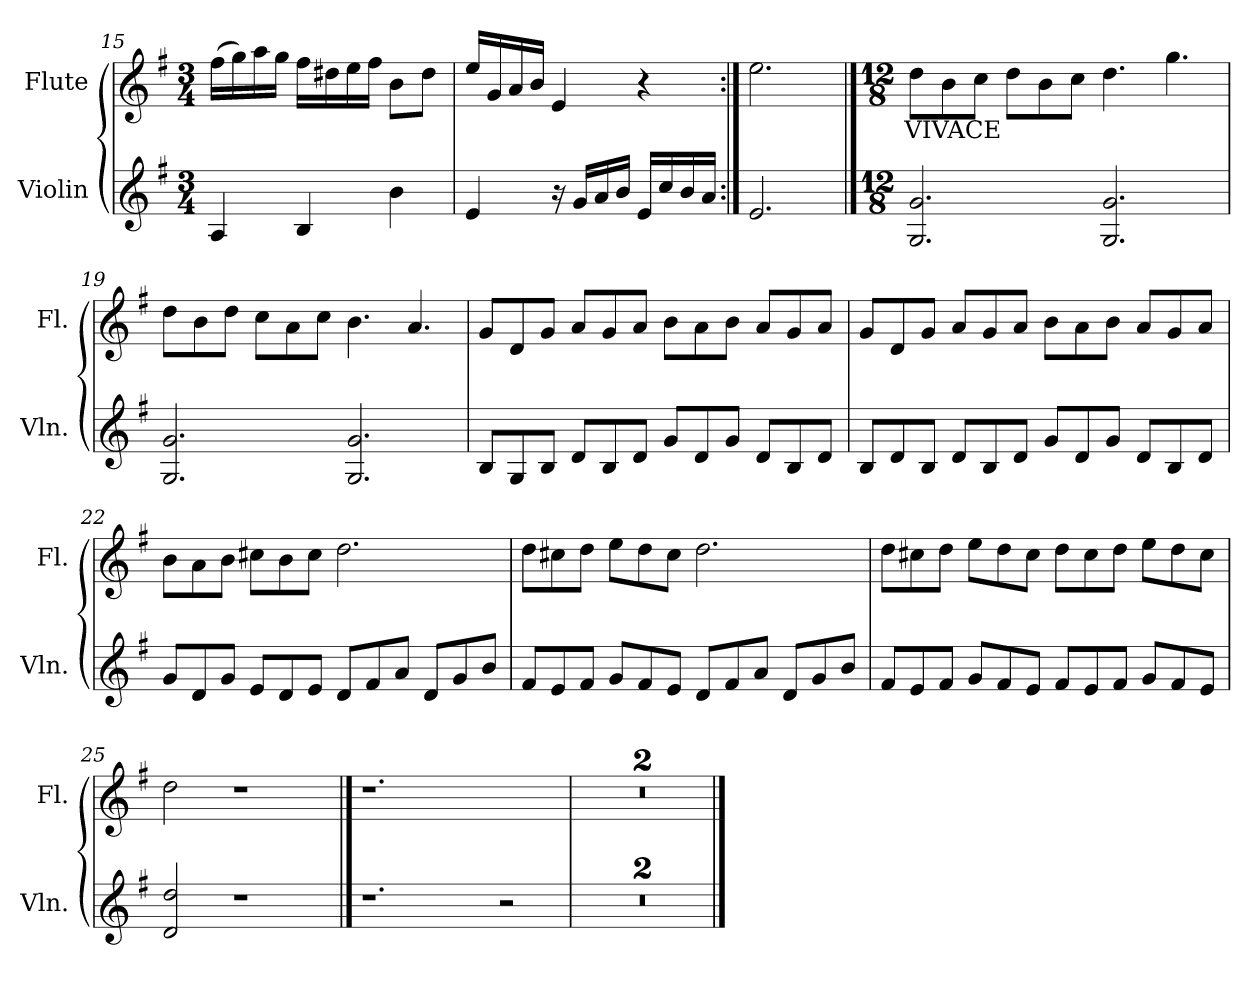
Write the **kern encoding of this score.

**kern	**kern	**text
*part2	*part1	*part1
*staff2	*staff1	*staff1
*I"Violin	*I"Flute	*
*I'Vln.	*I'Fl.	*
*clefG2	*clefG2	*
*k[f#]	*k[f#]	*
*G:	*G:	*
*M3/4	*M3/4	*
=15	=15	=15
4A/	(16ff#\LL	.
.	16gg\)	.
.	16aa\	.
.	16gg\JJ	.
4B/	16ff#\LL	.
.	16dd#X\	.
.	16ee\	.
.	16ff#\JJ	.
4b\	8b\L	.
.	8dd#\J	.
!!LO:PB:g=z
=16	=16	=16
4e/	16ee/LL	.
.	16g/	.
.	16a/	.
.	16b/JJ	.
16r	4e/	.
16g/LL	.	.
16a/	.	.
16b/JJ	.	.
16e/LL	4r	.
16cc/	.	.
16b/	.	.
16a/JJ	.	.
=17:|!	=17:|!	=17:|!
2.e/	2.ee\	.
==18	==18	==18
*M12/8	*M12/8	*
2.G/ 2.g/	8dd\L	VIVACE
.	8b\	.
.	8cc\J	.
.	8dd\L	.
.	8b\	.
.	8cc\J	.
2.G/ 2.g/	4.dd\	.
.	4.gg\	.
=19	=19	=19
2.G/ 2.g/	8dd\L	.
.	8b\	.
.	8dd\J	.
.	8cc\L	.
.	8a\	.
.	8cc\J	.
2.G/ 2.g/	4.b\	.
.	4.a/	.
!!LO:LB:g=z
=20	=20	=20
8B/L	8g/L	.
8G/	8d/	.
8B/J	8g/J	.
8d/L	8a/L	.
8B/	8g/	.
8d/J	8a/J	.
8g/L	8b\L	.
8d/	8a\	.
8g/J	8b\J	.
8d/L	8a/L	.
8B/	8g/	.
8d/J	8a/J	.
=21	=21	=21
8B/L	8g/L	.
8d/	8d/	.
8B/J	8g/J	.
8d/L	8a/L	.
8B/	8g/	.
8d/J	8a/J	.
8g/L	8b\L	.
8d/	8a\	.
8g/J	8b\J	.
8d/L	8a/L	.
8B/	8g/	.
8d/J	8a/J	.
=22	=22	=22
8g/L	8b\L	.
8d/	8a\	.
8g/J	8b\J	.
8e/L	8cc#X\L	.
8d/	8b\	.
8e/J	8cc#\J	.
8d/L	2.dd\	.
8f#/	.	.
8a/J	.	.
8d/L	.	.
8g/	.	.
8b/J	.	.
!!LO:LB:g=z
=23	=23	=23
8f#/L	8dd\L	.
8e/	8cc#X\	.
8f#/J	8dd\J	.
8g/L	8ee\L	.
8f#/	8dd\	.
8e/J	8cc#\J	.
8d/L	2.dd\	.
8f#/	.	.
8a/J	.	.
8d/L	.	.
8g/	.	.
8b/J	.	.
=24	=24	=24
8f#/L	8dd\L	.
8e/	8cc#X\	.
8f#/J	8dd\J	.
8g/L	8ee\L	.
8f#/	8dd\	.
8e/J	8cc#\J	.
8f#/L	8dd\L	.
8e/	8cc#\	.
8f#/J	8dd\J	.
8g/L	8ee\L	.
8f#/	8dd\	.
8e/J	8cc#\J	.
=25	=25	=25
2d/ 2dd/	2dd\	.
1r	1r	.
==26	==26	==26
1.r	1.r	.
2r	2ryy	.
=27	=27	=27
1.r	1.r	.
=28	=28	=28
1.r	1.r	.
==	==	==
*-	*-	*-
